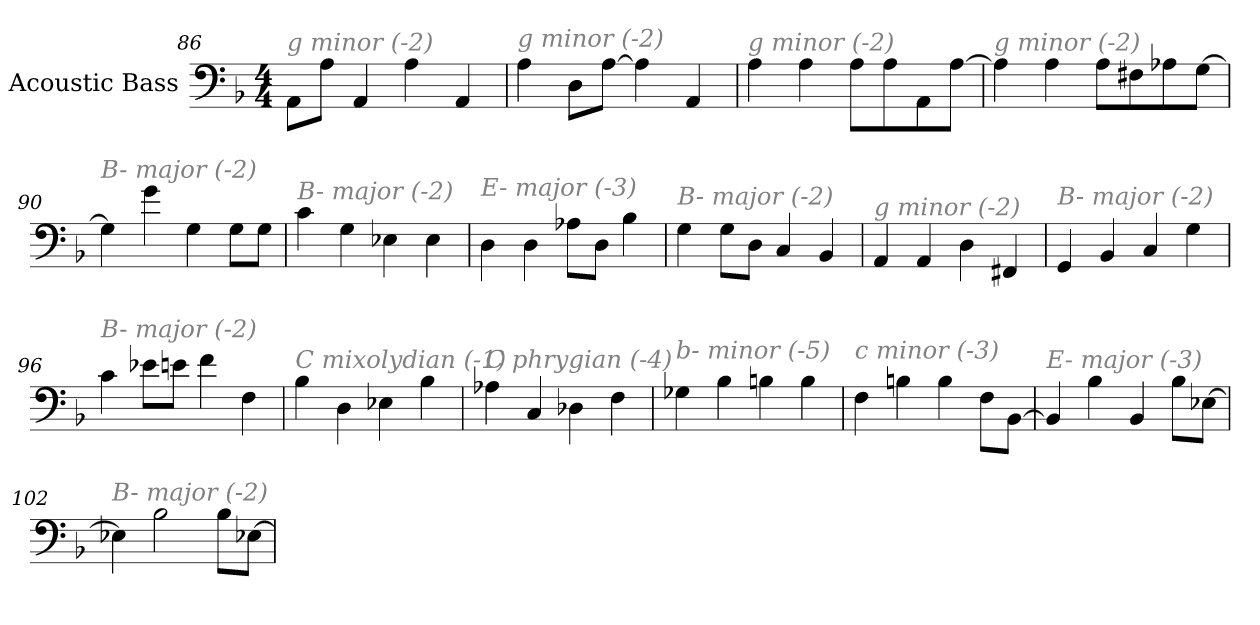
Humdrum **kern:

**kern
*part1
*staff1
*I"Acoustic Bass
*clefF4
*ITrd7c12
*k[b-]
*F:
*M4/4
=86
!LO:TX:i:color=#808080:t=g minor (-2)
8AAAL
8AAJ
4AAA
4AA
4AAA
=87
!LO:TX:i:color=#808080:t=g minor (-2)
4AA
8DDL
[8AAJ
4AA]
4AAA
=88
!LO:TX:i:color=#808080:t=g minor (-2)
4AA
4AA
8AAL
8AA
8AAA
[8AAJ
=89
!LO:TX:i:color=#808080:t=g minor (-2)
4AA]
4AA
8AAL
8FF#X
8AA-X
[8GGJ
=90
!LO:TX:i:color=#808080:t=B- major (-2)
4GG]
4G
4GG
8GGL
8GGJ
=91
!LO:TX:i:color=#808080:t=B- major (-2)
4C
4GG
4EE-X
4EE-
=92
!LO:TX:i:color=#808080:t=E- major (-3)
4DD
4DD
8AA-XL
8DDJ
4BB-
=93
!LO:TX:i:color=#808080:t=B- major (-2)
4GG
8GGL
8DDJ
4CC
4BBB-
=94
!LO:TX:i:color=#808080:t=g minor (-2)
4AAA
4AAA
4DD
4FFF#X
=95
!LO:TX:i:color=#808080:t=B- major (-2)
4GGG
4BBB-
4CC
4GG
=96
!LO:TX:i:color=#808080:t=B- major (-2)
4C
8E-XL
8EnJ
4F
4FF
=97
!LO:TX:i:color=#808080:t=C mixolydian (-1)
4BB-
4DD
4EE-X
4BB-
=98
!LO:TX:i:color=#808080:t=C phrygian (-4)
4AA-X
4CC
4DD-X
4FF
=99
!LO:TX:i:color=#808080:t=b- minor (-5)
4GG-X
4BB-
4BBn
4BB
=100
!LO:TX:i:color=#808080:t=c minor (-3)
4FF
4BBn
4BB
8FFL
[8BBB-J
=101
!LO:TX:i:color=#808080:t=E- major (-3)
4BBB-]
4BB-
4BBB-
8BB-L
[8EE-XJ
=102
!LO:TX:i:color=#808080:t=B- major (-2)
4EE-X]
2BB-
8BB-L
[8EE-XJ
=
*-
